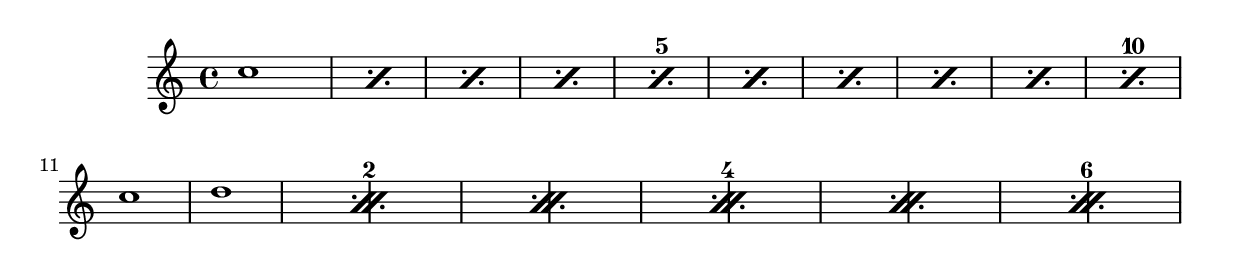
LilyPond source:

%% DO NOT EDIT this file manually; it is automatically
%% generated from LSR http://lsr.dsi.unimi.it
%% Make any changes in LSR itself, or in Documentation/snippets/new/ ,
%% and then run scripts/auxiliar/makelsr.py
%%
%% This file is in the public domain.
\version "2.14.0"

\header {
  lsrtags = "repeats, tweaks-and-overrides"

%% Translation of GIT committish: 8b93de6ce951b7b14bc7818f31019524295b990f
  texidoces = "
Se pueden mostrar los contadores de las repeticiones del tipo
porcentaje a intervalos regulares mediante el establecimiento de
la propiedad de contexto @code{repeatCountVisibility}.

"
  doctitlees = "Visibilidad del contador de repeticiones de tipo porcentaje"


%% Translation of GIT committish: 0a868be38a775ecb1ef935b079000cebbc64de40
  texidocde = "
Prozentwiederholungszähler können in regelmäßigen Intervallen angezeigt
werden, indem man die Eigenschaft @code{repeatCountVisibility} beeinflusst.
"
  doctitlede = "Sichtbarkeit von Prozent-Wiederholungen"

%% Translation of GIT committish: a5bde6d51a5c88e952d95ae36c61a5efc22ba441
  texidocfr = "
Le numéro de mesure répétée sera imprimé à intervalle régulier si vous
déterminez la propriété de contexte @code{repeatCountVisibility}.

"
  doctitlefr = "Affichage du numéro de répétition en pourcent"


  texidoc = "
Percent repeat counters can be shown at regular intervals by setting
the context property @code{repeatCountVisibility}.

"
  doctitle = "Percent repeat count visibility"
} % begin verbatim

\relative c'' {
  \set countPercentRepeats = ##t
  \set repeatCountVisibility = #(every-nth-repeat-count-visible 5)
  \repeat percent 10 { c1 } \break
  \set repeatCountVisibility = #(every-nth-repeat-count-visible 2)
  \repeat percent 6 { c1 d1 }
}
